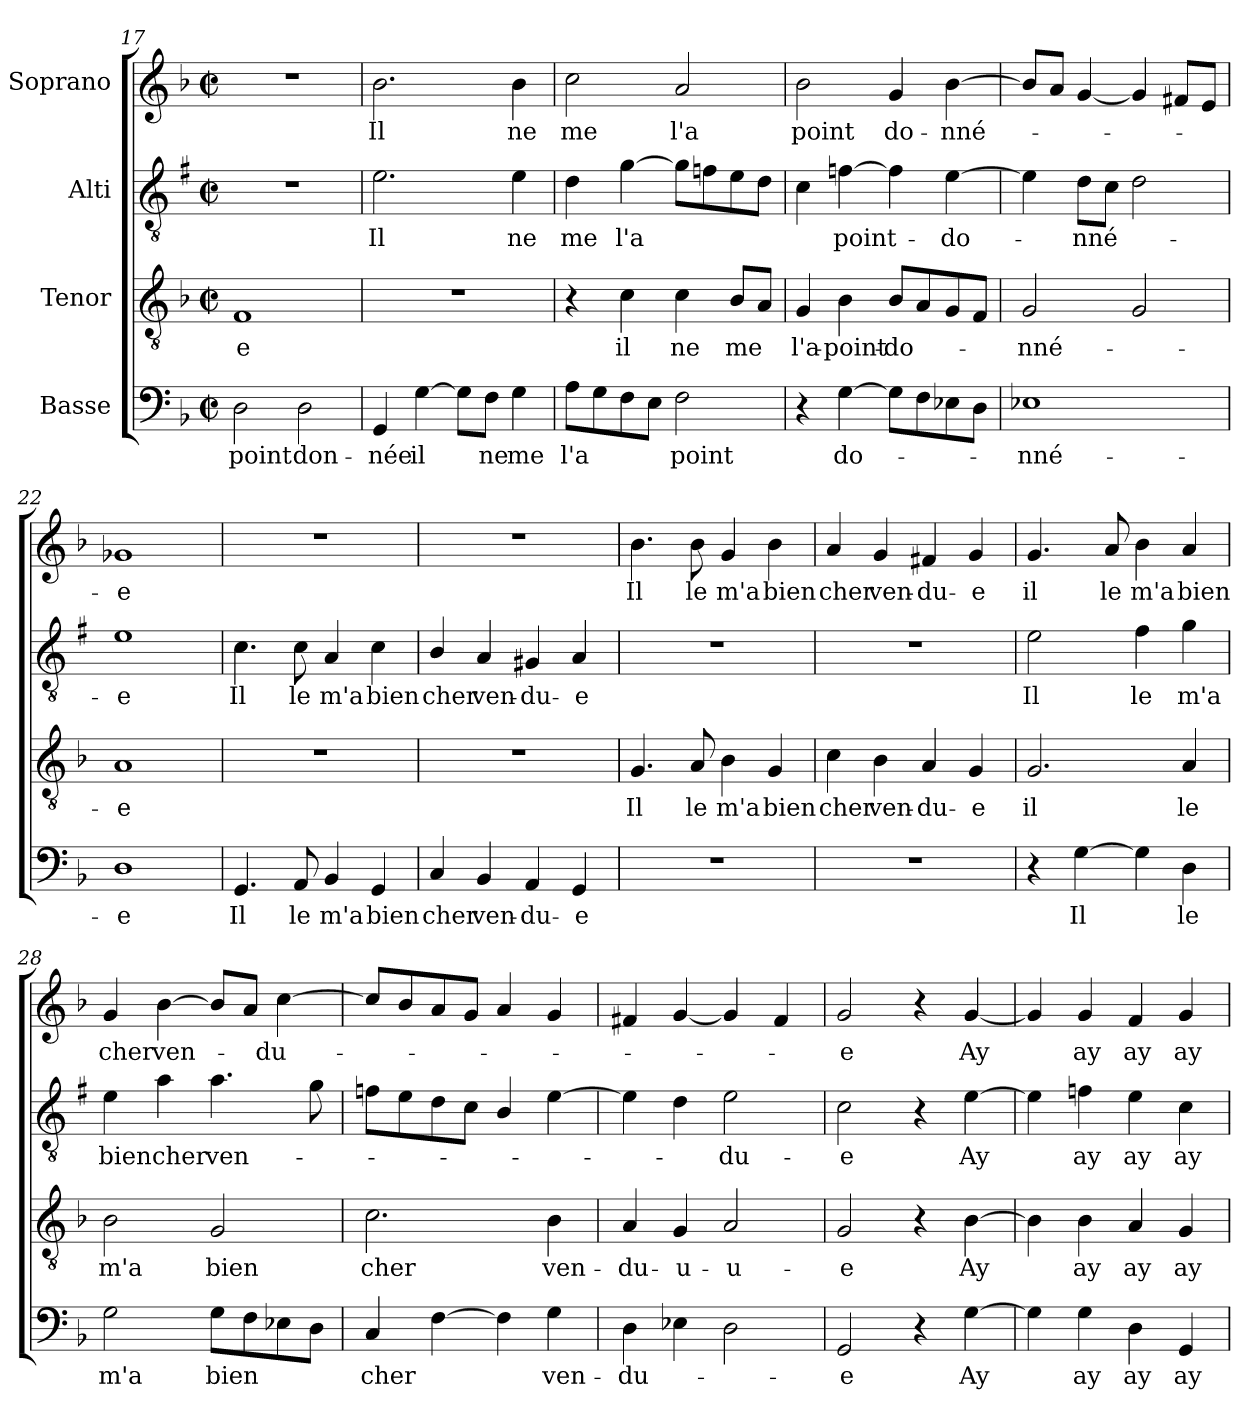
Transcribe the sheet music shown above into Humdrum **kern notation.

**kern	**text	**kern	**text	**kern	**text	**kern	**text
*part4	*part4	*part3	*part3	*part2	*part2	*part1	*part1
*staff4	*staff4	*staff3	*staff3	*staff2	*staff2	*staff1	*staff1
*I"Basse	*	*I"Tenor	*	*I"Alti	*	*I"Soprano	*
*clefF4	*	*clefGv2	*	*clefGv2	*	*clefG2	*
*	*	*	*	*ITrd1c2	*	*	*
*k[b-]	*	*k[b-]	*	*k[b-]	*	*k[b-]	*
*F:	*	*F:	*	*F:	*	*F:	*
*M2/2	*	*M2/2	*	*M2/2	*	*M2/2	*
*met(c|)	*	*met(c|)	*	*met(c|)	*	*met(c|)	*
=17	=17	=17	=17	=17	=17	=17	=17
2D\	point	1F	-e	1r	.	1r	.
2D\	don-	.	.	.	.	.	.
=18	=18	=18	=18	=18	=18	=18	=18
4GG/	-née	1r	.	2.d\	Il	2.b-\	Il
[4G\	il	.	.	.	.	.	.
8G\L]	.	.	.	.	.	.	.
8F\J	ne	.	.	.	.	.	.
4G\	me	.	.	4d\	ne	4b-\	ne
=19	=19	=19	=19	=19	=19	=19	=19
8A\L	l'a	4r	.	4c\	me	2cc\	me
8G\	.	.	.	.	.	.	.
8F\	.	4c\	il	[4f\	l'a	.	.
8E\J	.	.	.	.	.	.	.
2F\	point	4c\	ne	8f\L]	.	2a/	l'a
.	.	.	.	8e-X\	.	.	.
.	.	8B-/L	me	8d\	.	.	.
.	.	8A/J	.	8c\J	.	.	.
!!LO:PB:g=z
=20	=20	=20	=20	=20	=20	=20	=20
4r	.	4G/	l'a-	4B-\	.	2b-\	point
[4G\	do-	4B-\	-point-	[4e-X\	point-	.	.
8G\L]	.	8B-/L	-do-	4e-\]	.	4g/	do-
8F\	.	8A/	.	.	.	.	.
8E-X\	.	8G/	.	[4d\	-do-	[4b-\	-nné-
8D\J	.	8F/J	.	.	.	.	.
=21	=21	=21	=21	=21	=21	=21	=21
1E-X	-nné-	2G/	-nné-	4d\]	.	8b-/L]	.
.	.	.	.	.	.	8a/J	.
.	.	.	.	8c\L	-nné-	[4g/	.
.	.	.	.	8B-\J	.	.	.
.	.	2G/	.	2c\	.	4g/]	.
.	.	.	.	.	.	8f#X/L	.
.	.	.	.	.	.	8e/J	.
=22	=22	=22	=22	=22	=22	=22	=22
1D	-e	1A	-e	1d	-e	1g-X	-e
=23	=23	=23	=23	=23	=23	=23	=23
4.GG/	Il	1r	.	4.B-\	Il	1r	.
8AA/	le	.	.	8B-\	le	.	.
4BB-/	m'a	.	.	4G/	m'a	.	.
4GG/	bien	.	.	4B-\	bien	.	.
=24	=24	=24	=24	=24	=24	=24	=24
4C/	cher	1r	.	4A/	cher	1r	.
4BB-/	ven-	.	.	4G/	ven-	.	.
4AA/	-du-	.	.	4F#X/	-du-	.	.
4GG/	-e	.	.	4G/	-e	.	.
=25	=25	=25	=25	=25	=25	=25	=25
1r	.	4.G/	Il	1r	.	4.b-\	Il
.	.	8A/	le	.	.	8b-\	le
.	.	4B-\	m'a	.	.	4g/	m'a
.	.	4G/	bien	.	.	4b-\	bien
!!LO:LB:g=z
=26	=26	=26	=26	=26	=26	=26	=26
1r	.	4c\	cher	1r	.	4a/	cher
.	.	4B-\	ven-	.	.	4g/	ven-
.	.	4A/	-du-	.	.	4f#X/	-du-
.	.	4G/	-e	.	.	4g/	-e
=27	=27	=27	=27	=27	=27	=27	=27
4r	.	2.G/	il	2d\	Il	4.g/	il
[4G\	Il	.	.	.	.	.	.
.	.	.	.	.	.	8a/	le
4G\]	.	.	.	4e\	le	4b-\	m'a
4D\	le	4A/	le	4f\	m'a	4a/	bien
=28	=28	=28	=28	=28	=28	=28	=28
2G\	m'a	2B-\	m'a	4d\	bien	4g/	cher
.	.	.	.	4g\	cher	[4b-\	ven-
8G\L	bien	2G/	bien	4.g\	ven-	8b-/L]	.
8F\	.	.	.	.	.	8a/J	.
8E-X\	.	.	.	.	.	[4cc\	-du-
8D\J	.	.	.	8f\	.	.	.
=29	=29	=29	=29	=29	=29	=29	=29
4C/	cher	2.c\	cher	8e-X\L	.	8cc/L]	.
.	.	.	.	8d\	.	8b-/	.
[4F\	.	.	.	8c\	.	8a/	.
.	.	.	.	8B-\J	.	8g/J	.
4F\]	.	.	.	4A/	.	4a/	.
4G\	ven-	4B-\	ven-	[4d\	.	4g/	.
=30	=30	=30	=30	=30	=30	=30	=30
4D\	-du-	4A/	-du-	4d\]	.	4f#X/	.
4E-X\	.	4G/	-u-	4c\	.	[4g/	.
2D\	.	2A/	-u-	2d\	-du-	4g/]	.
.	.	.	.	.	.	4f#/	.
=31	=31	=31	=31	=31	=31	=31	=31
2GG/	-e	2G/	-e	2B-\	-e	2g/	-e
4r	.	4r	.	4r	.	4r	.
[4G\	Ay	[4B-\	Ay	[4d\	Ay	[4g/	Ay
!!LO:LB:g=z
=32	=32	=32	=32	=32	=32	=32	=32
4G\]	.	4B-\]	.	4d\]	.	4g/]	.
4G\	ay	4B-\	ay	4e-X\	ay	4g/	ay
4D\	ay	4A/	ay	4d\	ay	4f/	ay
4GG/	ay	4G/	ay	4B-\	ay	4g/	ay
=	=	=	=	=	=	=	=
*-	*-	*-	*-	*-	*-	*-	*-
